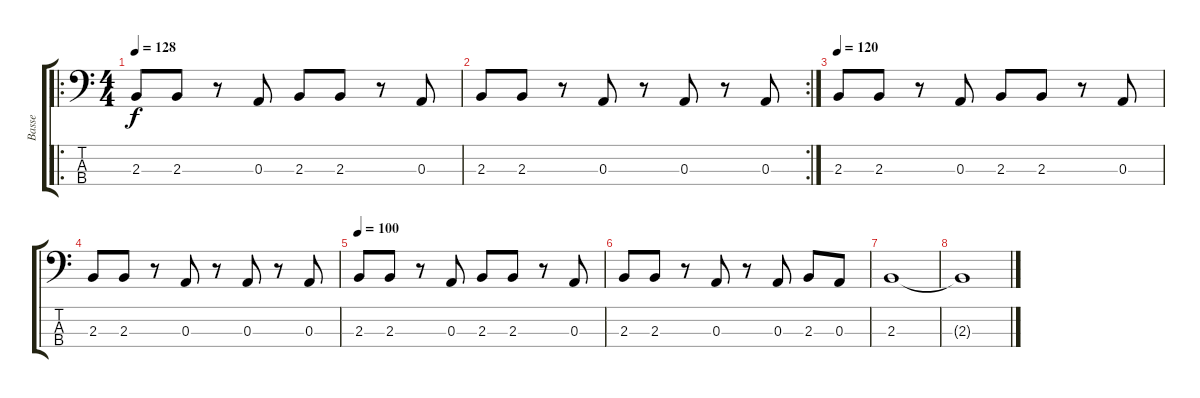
\track ("Basse" "Basse") {instrument acousticguitarnylon}
\staff {score tabs}
\tuning (G2 D2 A1 E1) {hide}
\ro
\ts (4 4)
\tempo 128
\clef f4
\ks c
2.3.8{dy f} 2.3.8 r.8 0.3.8 2.3.8 2.3.8 r.8 0.3.8 |
\rc 2
2.3.8 2.3.8 r.8 0.3.8 r.8 0.3.8 r.8 0.3.8 |
\tempo 120
2.3.8 2.3.8 r.8 0.3.8 2.3.8 2.3.8 r.8 0.3.8 |
2.3.8 2.3.8 r.8 0.3.8 r.8 0.3.8 r.8 0.3.8 |
\tempo 100
2.3.8 2.3.8 r.8 0.3.8 2.3.8 2.3.8 r.8 0.3.8 |
2.3.8 2.3.8 r.8 0.3.8 r.8 0.3.8 2.3.8 0.3.8 |
2.3.1 |
2.3{t}.1
